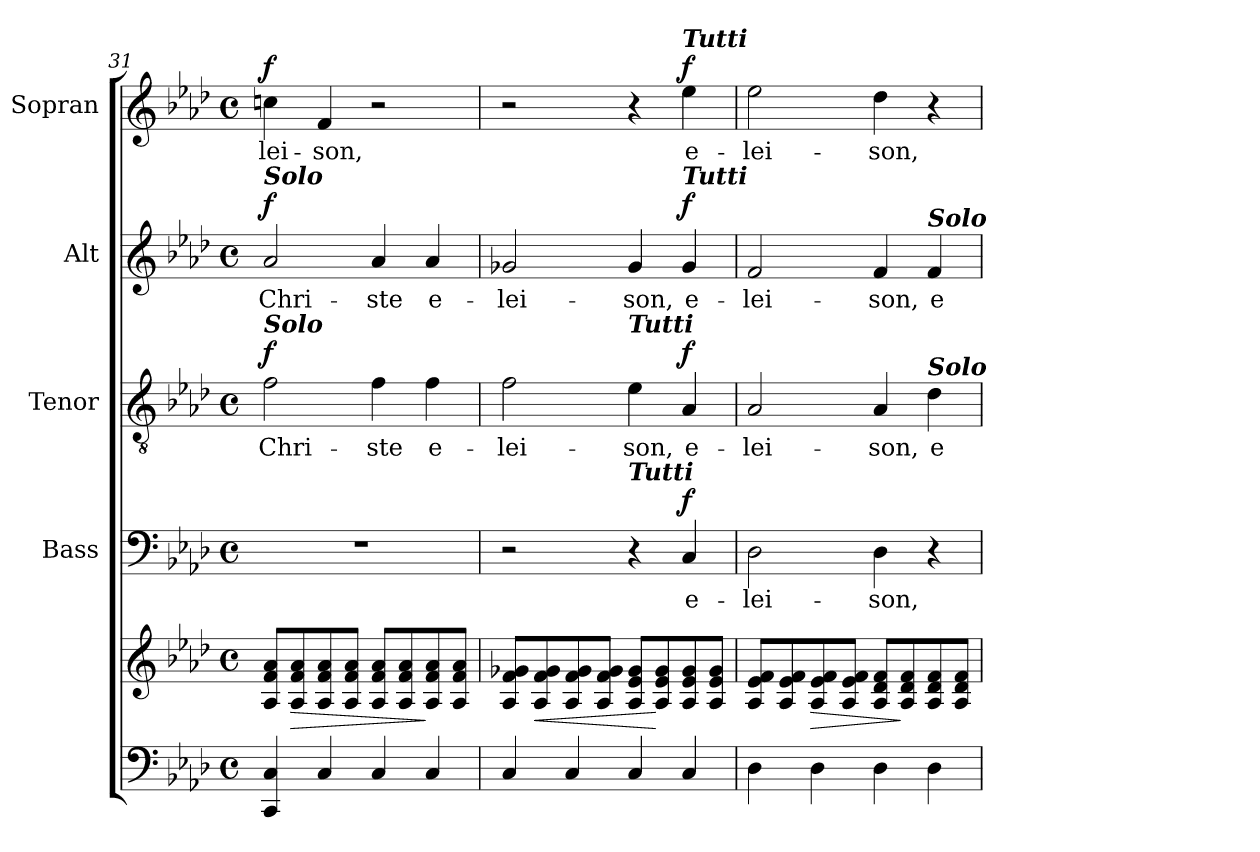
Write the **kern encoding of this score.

**kern	**kern	**dynam	**kern	**text	**dynam	**kern	**text	**dynam	**kern	**text	**dynam	**kern	**text	**dynam
*part5	*part5	*part5	*part4	*part4	*part4	*part3	*part3	*part3	*part2	*part2	*part2	*part1	*part1	*part1
*staff6	*staff5	*staff5/6	*staff4	*staff4	*staff4	*staff3	*staff3	*staff3	*staff2	*staff2	*staff2	*staff1	*staff1	*staff1
*	*	*	*I"Bass	*	*	*I"Tenor	*	*	*I"Alt	*	*	*I"Sopran	*	*
*	*	*	*I'B.	*	*	*I'T.	*	*	*I'A.	*	*	*I'S.	*	*
*clefF4	*clefG2	*	*clefF4	*	*	*clefGv2	*	*	*clefG2	*	*	*clefG2	*	*
*k[b-e-a-d-]	*k[b-e-a-d-]	*	*k[b-e-a-d-]	*	*	*k[b-e-a-d-]	*	*	*k[b-e-a-d-]	*	*	*k[b-e-a-d-]	*	*
*A-:	*A-:	*	*A-:	*	*	*A-:	*	*	*A-:	*	*	*A-:	*	*
*M4/4	*M4/4	*	*M4/4	*	*	*M4/4	*	*	*M4/4	*	*	*M4/4	*	*
*met(c)	*met(c)	*	*met(c)	*	*	*met(c)	*	*	*met(c)	*	*	*met(c)	*	*
=31	=31	=31	=31	=31	=31	=31	=31	=31	=31	=31	=31	=31	=31	=31
!	!	!	!	!	!	!	!	!	!LO:TX:a:Bi:t=Solo	!	!	!	!	!
!	!	!	!	!	!	!LO:TX:a:Bi:t=Solo	!	!	!	!	!	!	!	!
!	!	!	!	!	!	!	!LO:LY:b	!LO:DY:a	!	!LO:LY:b	!LO:DY:a	!	!LO:LY:b	!LO:DY:a
4CC/ 4C/	8A-/ 8f/ 8a-/L	.	1r	.	.	2f\	Chri-	f	2a-/	Chri-	f	4ccn\	-lei-	f
!	!	!LO:HP:b	!	!	!	!	!	!	!	!	!	!	!	!
.	8A-/ 8f/ 8a-/	>	.	.	.	.	.	.	.	.	.	.	.	.
!	!	!	!	!	!	!	!	!	!	!	!	!	!LO:LY:b	!
4C/	8A-/ 8f/ 8a-/	.	.	.	.	.	.	.	.	.	.	4f/	-son,	.
.	8A-/ 8f/ 8a-/J	.	.	.	.	.	.	.	.	.	.	.	.	.
!	!	!	!	!	!	!	!LO:LY:b	!	!	!LO:LY:b	!	!	!	!
4C/	8A-/ 8f/ 8a-/L	.	.	.	.	4f\	-ste	.	4a-/	-ste	.	2r	.	.
.	8A-/ 8f/ 8a-/	.	.	.	.	.	.	.	.	.	.	.	.	.
!	!	!	!	!	!	!	!LO:LY:b	!	!	!LO:LY:b	!	!	!	!
4C/	8A-/ 8f/ 8a-/	]	.	.	.	4f\	e-	.	4a-/	e-	.	.	.	.
.	8A-/ 8f/ 8a-/J	.	.	.	.	.	.	.	.	.	.	.	.	.
=32	=32	=32	=32	=32	=32	=32	=32	=32	=32	=32	=32	=32	=32	=32
!	!	!	!	!	!	!	!LO:LY:b	!	!	!LO:LY:b	!	!	!	!
4C/	8A-/ 8f/ 8g-X/L	.	2r	.	.	2f\	-lei-	.	2g-X/	-lei-	.	2r	.	.
!	!	!LO:HP:b	!	!	!	!	!	!	!	!	!	!	!	!
.	8A-/ 8f/ 8g-/	<	.	.	.	.	.	.	.	.	.	.	.	.
4C/	8A-/ 8f/ 8g-/	.	.	.	.	.	.	.	.	.	.	.	.	.
.	8A-/ 8f/ 8g-/J	.	.	.	.	.	.	.	.	.	.	.	.	.
!	!	!	!	!	!	!LO:TX:a:Bi:t=Tutti	!	!	!	!	!	!	!	!
!	!	!	!LO:TX:a:Bi:t=Tutti	!	!	!	!	!	!	!	!	!	!	!
!	!	!	!	!	!	!	!LO:LY:b	!	!	!LO:LY:b	!	!	!	!
4C/	8A-/ 8e-/ 8g-/L	.	4r	.	.	4e-\	-son,	.	4g-/	-son,	.	4r	.	.
.	8A-/ 8e-/ 8g-/	[	.	.	.	.	.	.	.	.	.	.	.	.
!	!	!	!	!	!	!	!	!	!	!	!	!LO:TX:a:Bi:t=Tutti	!	!
!	!	!	!	!	!	!	!	!	!LO:TX:a:Bi:t=Tutti	!	!	!	!	!
!	!	!	!	!LO:LY:b	!LO:DY:a	!	!LO:LY:b	!LO:DY:a	!	!LO:LY:b	!LO:DY:a	!	!LO:LY:b	!LO:DY:a
4C/	8A-/ 8e-/ 8g-/	.	4C/	e-	f	4A-/	e-	f	4g-/	e-	f	4ee-\	e-	f
.	8A-/ 8e-/ 8g-/J	.	.	.	.	.	.	.	.	.	.	.	.	.
!!LO:LB:g=z
=33	=33	=33	=33	=33	=33	=33	=33	=33	=33	=33	=33	=33	=33	=33
!	!	!	!	!LO:LY:b	!	!	!LO:LY:b	!	!	!LO:LY:b	!	!	!LO:LY:b	!
4D-\	8A-/ 8e-/ 8f/L	.	2D-\	-lei-	.	2A-/	-lei-	.	2f/	-lei-	.	2ee-\	-lei-	.
.	8A-/ 8e-/ 8f/	.	.	.	.	.	.	.	.	.	.	.	.	.
!	!	!LO:HP:b	!	!	!	!	!	!	!	!	!	!	!	!
4D-\	8A-/ 8e-/ 8f/	>	.	.	.	.	.	.	.	.	.	.	.	.
.	8A-/ 8e-/ 8f/J	.	.	.	.	.	.	.	.	.	.	.	.	.
!	!	!	!	!LO:LY:b	!	!	!LO:LY:b	!	!	!LO:LY:b	!	!	!LO:LY:b	!
4D-\	8A-/ 8d-/ 8f/L	.	4D-\	-son,	.	4A-/	-son,	.	4f/	-son,	.	4dd-\	-son,	.
.	8A-/ 8d-/ 8f/	]	.	.	.	.	.	.	.	.	.	.	.	.
!	!	!	!	!	!	!	!	!	!LO:TX:a:Bi:t=Solo	!	!	!	!	!
!	!	!	!	!	!	!LO:TX:a:Bi:t=Solo	!	!	!	!	!	!	!	!
!	!	!	!	!	!	!	!LO:LY:b	!	!	!LO:LY:b	!	!	!	!
4D-\	8A-/ 8d-/ 8f/	.	4r	.	.	4d-\	e-	.	4f/	e-	.	4r	.	.
.	8A-/ 8d-/ 8f/J	.	.	.	.	.	.	.	.	.	.	.	.	.
=	=	=	=	=	=	=	=	=	=	=	=	=	=	=
*-	*-	*-	*-	*-	*-	*-	*-	*-	*-	*-	*-	*-	*-	*-
